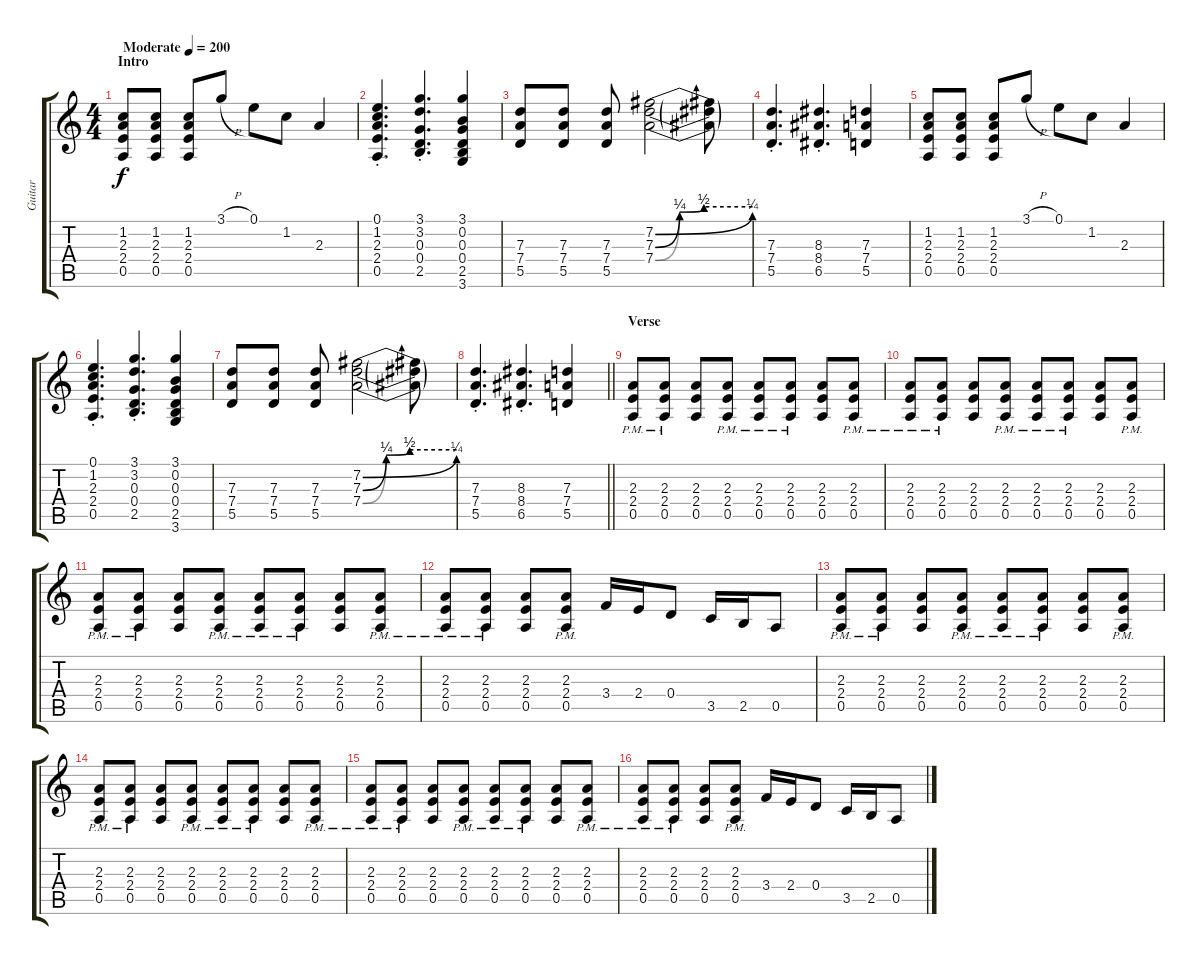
\track ("Guitar " "Guitar ") {instrument overdrivenguitar}
\staff {score tabs}
\tuning (E4 B3 G3 D3 A2 E2) {hide}
\ts (4 4)
\section ("" "Intro")
\tempo (200 "Moderate")
\clef g2
\ks c
(1.2 2.3 2.4 0.5).8{dy f instrument overdrivenguitar} (1.2 2.3 2.4 0.5).8 (1.2 2.3 2.4 0.5).8 3.1{h}.8 0.1.8 1.2.8 2.3.4 |
(0.1 1.2{st} 2.3 2.4 0.5).4{d} (3.1 3.2 0.3{st} 0.4 2.5).4{d} (3.1 0.2 0.3 0.4 2.5 3.6).4 |
(7.3 7.4 5.5).8 (7.3 7.4 5.5).8 (7.3 7.4 5.5).8 (7.2{be (bend 0 0 60 1)} 7.3{be (custom 0 0 15 1 30 2 60 2)} 7.4{be (custom 0 0 15 1 30 2 60 2)}).2 (7.2{t} 7.3{t} 7.4{t}).8 |
(7.3 7.4{st} 5.5).4{d} (8.3 8.4{st} 6.5).4{d} (7.3 7.4 5.5).4 |
(1.2 2.3 2.4 0.5).8 (1.2 2.3 2.4 0.5).8 (1.2 2.3 2.4 0.5).8 3.1{h}.8 0.1.8 1.2.8 2.3.4 |
(0.1 1.2{st} 2.3 2.4 0.5).4{d} (3.1 3.2 0.3{st} 0.4 2.5).4{d} (3.1 0.2 0.3 0.4 2.5 3.6).4 |
(7.3 7.4 5.5).8 (7.3 7.4 5.5).8 (7.3 7.4 5.5).8 (7.2{be (bend 0 0 60 1)} 7.3{be (custom 0 0 15 1 30 2 60 2)} 7.4{be (custom 0 0 15 1 30 2 60 2)}).2 (7.2{t} 7.3{t} 7.4{t}).8 |
\barLineRight lightlight
(7.3 7.4{st} 5.5).4{d} (8.3 8.4{st} 6.5).4{d} (7.3 7.4 5.5).4 |
\section ("" "Verse")
(2.3{pm} 2.4{pm} 0.5{pm}).8 (2.3{pm} 2.4{pm} 0.5{pm}).8 (2.3 2.4 0.5).8 (2.3{pm} 2.4{pm} 0.5{pm}).8 (2.3{pm} 2.4{pm} 0.5{pm}).8 (2.3{pm} 2.4{pm} 0.5{pm}).8 (2.3 2.4 0.5).8 (2.3{pm} 2.4{pm} 0.5{pm}).8 |
(2.3{pm} 2.4{pm} 0.5{pm}).8 (2.3{pm} 2.4{pm} 0.5{pm}).8 (2.3 2.4 0.5).8 (2.3{pm} 2.4{pm} 0.5{pm}).8 (2.3{pm} 2.4{pm} 0.5{pm}).8 (2.3{pm} 2.4{pm} 0.5{pm}).8 (2.3 2.4 0.5).8 (2.3{pm} 2.4{pm} 0.5{pm}).8 |
(2.3{pm} 2.4{pm} 0.5{pm}).8 (2.3{pm} 2.4{pm} 0.5{pm}).8 (2.3 2.4 0.5).8 (2.3{pm} 2.4{pm} 0.5{pm}).8 (2.3{pm} 2.4{pm} 0.5{pm}).8 (2.3{pm} 2.4{pm} 0.5{pm}).8 (2.3 2.4 0.5).8 (2.3{pm} 2.4{pm} 0.5{pm}).8 |
(2.3{pm} 2.4{pm} 0.5{pm}).8 (2.3{pm} 2.4{pm} 0.5{pm}).8 (2.3 2.4 0.5).8 (2.3{pm} 2.4{pm} 0.5{pm}).8 3.4.16 2.4.16 0.4.8 3.5.16 2.5.16 0.5.8 |
(2.3{pm} 2.4{pm} 0.5{pm}).8 (2.3{pm} 2.4{pm} 0.5{pm}).8 (2.3 2.4 0.5).8 (2.3{pm} 2.4{pm} 0.5{pm}).8 (2.3{pm} 2.4{pm} 0.5{pm}).8 (2.3{pm} 2.4{pm} 0.5{pm}).8 (2.3 2.4 0.5).8 (2.3{pm} 2.4{pm} 0.5{pm}).8 |
(2.3{pm} 2.4{pm} 0.5{pm}).8 (2.3{pm} 2.4{pm} 0.5{pm}).8 (2.3 2.4 0.5).8 (2.3{pm} 2.4{pm} 0.5{pm}).8 (2.3{pm} 2.4{pm} 0.5{pm}).8 (2.3{pm} 2.4{pm} 0.5{pm}).8 (2.3 2.4 0.5).8 (2.3{pm} 2.4{pm} 0.5{pm}).8 |
(2.3{pm} 2.4{pm} 0.5{pm}).8 (2.3{pm} 2.4{pm} 0.5{pm}).8 (2.3 2.4 0.5).8 (2.3{pm} 2.4{pm} 0.5{pm}).8 (2.3{pm} 2.4{pm} 0.5{pm}).8 (2.3{pm} 2.4{pm} 0.5{pm}).8 (2.3 2.4 0.5).8 (2.3{pm} 2.4{pm} 0.5{pm}).8 |
(2.3{pm} 2.4{pm} 0.5{pm}).8 (2.3{pm} 2.4{pm} 0.5{pm}).8 (2.3 2.4 0.5).8 (2.3{pm} 2.4{pm} 0.5{pm}).8 3.4.16 2.4.16 0.4.8 3.5.16 2.5.16 0.5.8
